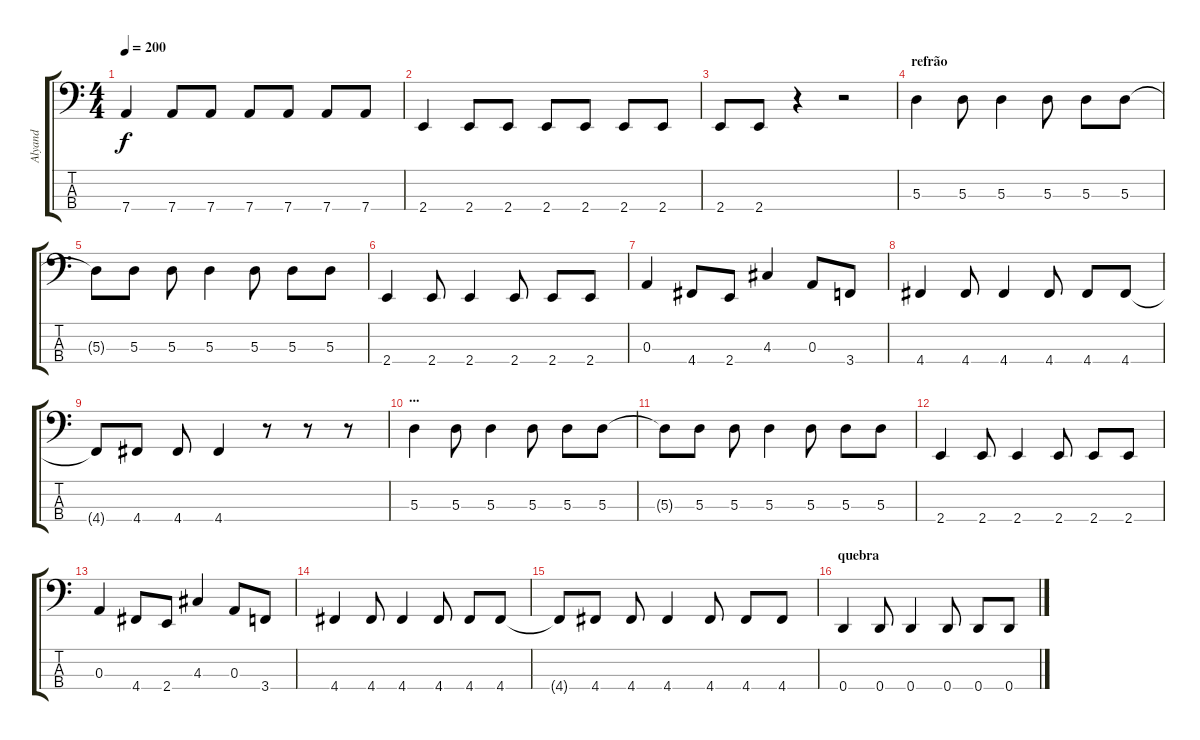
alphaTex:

\track ("Alyand" "Alyand") {instrument electricbasspick}
\staff {score tabs}
\tuning (G2 D2 A1 D1) {hide}
\ts (4 4)
\tempo 200
\clef f4
\ks c
7.4.4{dy f} 7.4.8 7.4.8 7.4.8 7.4.8 7.4.8 7.4.8 |
2.4.4 2.4.8 2.4.8 2.4.8 2.4.8 2.4.8 2.4.8 |
2.4.8 2.4.8 r.4 r.2 |
\section ("" "refrão")
5.3.4 5.3.8 5.3.4 5.3.8 5.3.8 5.3.8 |
5.3{t}.8 5.3.8 5.3.8 5.3.4 5.3.8 5.3.8 5.3.8 |
2.4.4 2.4.8 2.4.4 2.4.8 2.4.8 2.4.8 |
0.3.4 4.4.8 2.4.8 4.3.4 0.3.8 3.4.8 |
4.4.4 4.4.8 4.4.4 4.4.8 4.4.8 4.4.8 |
4.4{t}.8 4.4.8 4.4.8 4.4.4 r.8 r.8 r.8 |
\section ("" "...")
5.3.4 5.3.8 5.3.4 5.3.8 5.3.8 5.3.8 |
5.3{t}.8 5.3.8 5.3.8 5.3.4 5.3.8 5.3.8 5.3.8 |
2.4.4 2.4.8 2.4.4 2.4.8 2.4.8 2.4.8 |
0.3.4 4.4.8 2.4.8 4.3.4 0.3.8 3.4.8 |
4.4.4 4.4.8 4.4.4 4.4.8 4.4.8 4.4.8 |
4.4{t}.8 4.4.8 4.4.8 4.4.4 4.4.8 4.4.8 4.4.8 |
\section ("" "quebra")
0.4.4 0.4.8 0.4.4 0.4.8 0.4.8 0.4.8
